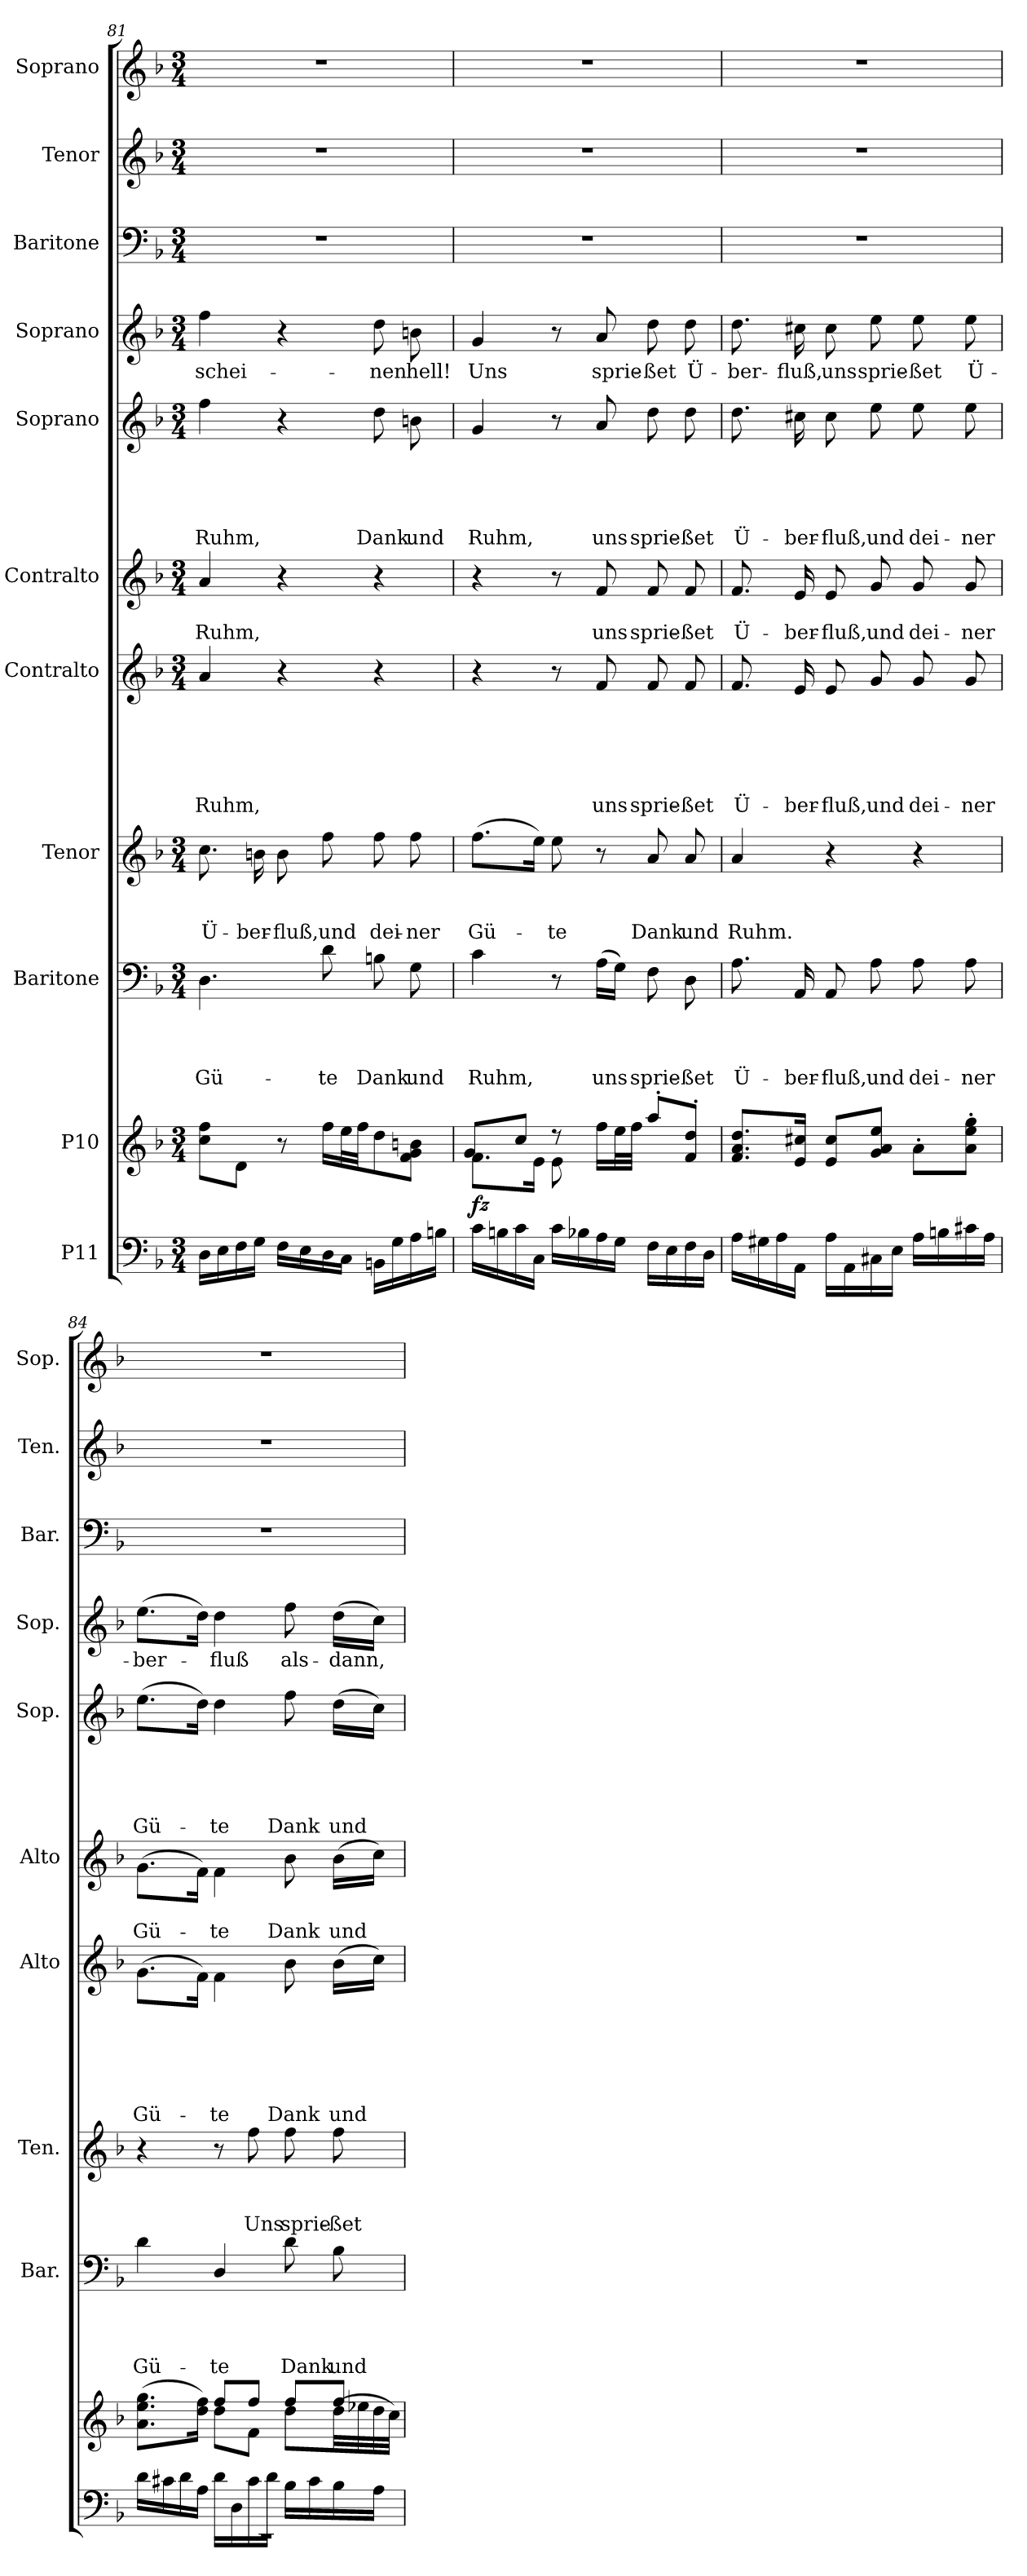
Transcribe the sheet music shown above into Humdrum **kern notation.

**kern	**dynam	**kern	**kern	**text	**text	**text	**text	**kern	**text	**text	**text	**kern	**text	**text	**text	**text	**text	**text	**kern	**text	**text	**kern	**text	**text	**text	**text	**text	**kern	**text	**kern	**kern	**kern
*part11	*part11	*part10	*part9	*part9	*part9	*part9	*part9	*part8	*part8	*part8	*part8	*part7	*part7	*part7	*part7	*part7	*part7	*part7	*part6	*part6	*part6	*part5	*part5	*part5	*part5	*part5	*part5	*part4	*part4	*part3	*part2	*part1
*staff11	*staff11	*staff10	*staff9	*staff9	*staff9	*staff9	*staff9	*staff8	*staff8	*staff8	*staff8	*staff7	*staff7	*staff7	*staff7	*staff7	*staff7	*staff7	*staff6	*staff6	*staff6	*staff5	*staff5	*staff5	*staff5	*staff5	*staff5	*staff4	*staff4	*staff3	*staff2	*staff1
*I"P11	*	*I"P10	*I"Baritone	*	*	*	*	*I"Tenor	*	*	*	*I"Contralto	*	*	*	*	*	*	*I"Contralto	*	*	*I"Soprano	*	*	*	*	*	*I"Soprano	*	*I"Baritone	*I"Tenor	*I"Soprano
*	*	*	*I'Bar.	*	*	*	*	*I'Ten.	*	*	*	*I'Alto	*	*	*	*	*	*	*I'Alto	*	*	*I'Sop.	*	*	*	*	*	*I'Sop.	*	*I'Bar.	*I'Ten.	*I'Sop.
!!LO:PB:g=z
*clefF4	*	*clefG2	*clefF4	*	*	*	*	*clefG2	*	*	*	*clefG2	*	*	*	*	*	*	*clefG2	*	*	*clefG2	*	*	*	*	*	*clefG2	*	*clefF4	*clefG2	*clefG2
*	*	*	*	*	*	*	*	*ITrd7c12	*	*	*	*	*	*	*	*	*	*	*	*	*	*	*	*	*	*	*	*	*	*	*ITrd7c12	*
*k[b-]	*	*k[b-]	*k[b-]	*	*	*	*	*k[b-]	*	*	*	*k[b-]	*	*	*	*	*	*	*k[b-]	*	*	*k[b-]	*	*	*	*	*	*k[b-]	*	*k[b-]	*k[b-]	*k[b-]
*F:	*	*F:	*F:	*	*	*	*	*F:	*	*	*	*F:	*	*	*	*	*	*	*F:	*	*	*F:	*	*	*	*	*	*F:	*	*F:	*F:	*F:
*M3/4	*	*M3/4	*M3/4	*	*	*	*	*M3/4	*	*	*	*M3/4	*	*	*	*	*	*	*M3/4	*	*	*M3/4	*	*	*	*	*	*M3/4	*	*M3/4	*M3/4	*M3/4
=81	=81	=81	=81	=81	=81	=81	=81	=81	=81	=81	=81	=81	=81	=81	=81	=81	=81	=81	=81	=81	=81	=81	=81	=81	=81	=81	=81	=81	=81	=81	=81	=81
*^	*	*^	*	*	*	*	*	*	*	*	*	*	*	*	*	*	*	*	*	*	*	*	*	*	*	*	*	*	*	*	*	*
*	*	*	*	*^	*	*	*	*	*	*	*	*	*	*	*	*	*	*	*	*	*	*	*	*	*	*	*	*	*	*	*	*	*	*
!	!	!	!	!	!	!	!	!	!	!LO:LY:b	!	!	!	!LO:LY:b	!	!	!	!	!	!	!LO:LY:b	!	!	!LO:LY:b	!	!	!	!	!	!LO:LY:b	!	!LO:LY:b	!	!	!
16D\LL	2.ryy	.	2.ryy	2.ryy	8cc\ 8ff\L	4.D\	.	.	.	Gü-	8.c\	.	.	Ü-	4a/	.	.	.	.	.	Ruhm,	4a/	.	Ruhm,	4ff\	.	.	.	.	Ruhm,	4ff\	schei-	2.r	2.r	2.r
16E\	.	.	.	.	.	.	.	.	.	.	.	.	.	.	.	.	.	.	.	.	.	.	.	.	.	.	.	.	.	.	.	.	.	.	.
16F\	.	.	.	.	8d\J	.	.	.	.	.	.	.	.	.	.	.	.	.	.	.	.	.	.	.	.	.	.	.	.	.	.	.	.	.	.
!	!	!	!	!	!	!	!	!	!	!	!	!	!	!LO:LY:b	!	!	!	!	!	!	!	!	!	!	!	!	!	!	!	!	!	!	!	!	!
16G\JJ	.	.	.	.	.	.	.	.	.	.	16Bn\	.	.	-ber-	.	.	.	.	.	.	.	.	.	.	.	.	.	.	.	.	.	.	.	.	.
!	!	!	!	!	!	!	!	!	!	!	!	!	!	!LO:LY:b	!	!	!	!	!	!	!	!	!	!	!	!	!	!	!	!	!	!	!	!	!
16F\LL	.	.	.	.	8r	.	.	.	.	.	8B\	.	.	-fluß,	4r	.	.	.	.	.	.	4r	.	.	4r	.	.	.	.	.	4r	.	.	.	.
16E\	.	.	.	.	.	.	.	.	.	.	.	.	.	.	.	.	.	.	.	.	.	.	.	.	.	.	.	.	.	.	.	.	.	.	.
!	!	!	!	!	!	!	!	!	!	!LO:LY:b	!	!	!	!LO:LY:b	!	!	!	!	!	!	!	!	!	!	!	!	!	!	!	!	!	!	!	!	!
16D\	.	.	.	.	16ff\LL	8d\	.	.	.	-te	8f\	.	.	und	.	.	.	.	.	.	.	.	.	.	.	.	.	.	.	.	.	.	.	.	.
16C\JJ	.	.	.	.	32ee\L	.	.	.	.	.	.	.	.	.	.	.	.	.	.	.	.	.	.	.	.	.	.	.	.	.	.	.	.	.	.
.	.	.	.	.	32ff\JJ	.	.	.	.	.	.	.	.	.	.	.	.	.	.	.	.	.	.	.	.	.	.	.	.	.	.	.	.	.	.
!	!	!	!	!	!	!	!	!	!	!LO:LY:b	!	!	!	!LO:LY:b	!	!	!	!	!	!	!	!	!	!	!	!	!	!	!	!LO:LY:b	!	!LO:LY:b	!	!	!
16BBn\LL	.	.	.	.	8dd\	8Bn\	.	.	.	Dank	8f\	.	.	dei-	4r	.	.	.	.	.	.	4r	.	.	8dd\	.	.	.	.	Dank	8dd\	-nen	.	.	.
16G\	.	.	.	.	.	.	.	.	.	.	.	.	.	.	.	.	.	.	.	.	.	.	.	.	.	.	.	.	.	.	.	.	.	.	.
!	!	!	!	!	!	!	!	!	!	!LO:LY:b	!	!	!	!LO:LY:b	!	!	!	!	!	!	!	!	!	!	!	!	!	!	!	!LO:LY:b	!	!LO:LY:b	!	!	!
16A\	.	.	.	.	8f\ 8g\ 8bn\J	8G\	.	.	.	und	8f\	.	.	-ner	.	.	.	.	.	.	.	.	.	.	8bn\	.	.	.	.	und	8bn\	hell!	.	.	.
16Bn\JJ	.	.	.	.	.	.	.	.	.	.	.	.	.	.	.	.	.	.	.	.	.	.	.	.	.	.	.	.	.	.	.	.	.	.	.
=82	=82	=82	=82	=82	=82	=82	=82	=82	=82	=82	=82	=82	=82	=82	=82	=82	=82	=82	=82	=82	=82	=82	=82	=82	=82	=82	=82	=82	=82	=82	=82	=82	=82	=82	=82
!	!	!LO:DY:a	!	!	!	!	!	!	!	!LO:LY:b	!	!	!	!LO:LY:b	!	!	!	!	!	!	!	!	!	!	!	!	!	!	!	!LO:LY:b	!	!LO:LY:b	!	!	!
16c\LL	2.ryy	fz	2.ryy	8.f\L	8g/L	4c\	.	.	.	Ruhm,	(>8.f\L	.	.	Gü-	4r	.	.	.	.	.	.	4r	.	.	4g/	.	.	.	.	Ruhm,	4g/	Uns	2.r	2.r	2.r
16Bn\	.	.	.	.	.	.	.	.	.	.	.	.	.	.	.	.	.	.	.	.	.	.	.	.	.	.	.	.	.	.	.	.	.	.	.
16c\	.	.	.	.	8cc/J	.	.	.	.	.	.	.	.	.	.	.	.	.	.	.	.	.	.	.	.	.	.	.	.	.	.	.	.	.	.
16C\JJ	.	.	.	16e\Jk	.	.	.	.	.	.	16e\Jk)	.	.	.	.	.	.	.	.	.	.	.	.	.	.	.	.	.	.	.	.	.	.	.	.
!	!	!	!	!	!	!	!	!	!	!	!	!	!	!LO:LY:b	!	!	!	!	!	!	!	!	!	!	!	!	!	!	!	!	!	!	!	!	!
16c\LL	.	.	.	8e\	8rdd	8r	.	.	.	.	8e\	.	.	-te	8r	.	.	.	.	.	.	8r	.	.	8r	.	.	.	.	.	8r	.	.	.	.
16B-X\	.	.	.	.	.	.	.	.	.	.	.	.	.	.	.	.	.	.	.	.	.	.	.	.	.	.	.	.	.	.	.	.	.	.	.
!	!	!	!	!	!	!	!	!	!	!LO:LY:b	!	!	!	!	!	!	!	!	!	!	!LO:LY:b	!	!	!LO:LY:b	!	!	!	!	!	!LO:LY:b	!	!LO:LY:b	!	!	!
16A\	.	.	.	4.ryy	16ff\LL	(>16A\LL	.	.	.	uns	8r	.	.	.	8f/	.	.	.	.	.	uns	8f/	.	uns	8a/	.	.	.	.	uns	8a/	sprie-	.	.	.
16G\JJ	.	.	.	.	32ee\L	16G\JJ)	.	.	.	.	.	.	.	.	.	.	.	.	.	.	.	.	.	.	.	.	.	.	.	.	.	.	.	.	.
.	.	.	.	.	32ff\JJJ	.	.	.	.	.	.	.	.	.	.	.	.	.	.	.	.	.	.	.	.	.	.	.	.	.	.	.	.	.	.
!	!	!	!	!	!	!	!	!	!	!LO:LY:b	!	!	!	!LO:LY:b	!	!	!	!	!	!	!LO:LY:b	!	!	!LO:LY:b	!	!	!	!	!	!LO:LY:b	!	!LO:LY:b	!	!	!
16F\LL	.	.	.	.	8aa'>/L	8F\	.	.	.	sprie-	8A/	.	.	Dank	8f/	.	.	.	.	.	sprie-	8f/	.	sprie-	8dd\	.	.	.	.	sprie-	8dd\	-ßet	.	.	.
16E\	.	.	.	.	.	.	.	.	.	.	.	.	.	.	.	.	.	.	.	.	.	.	.	.	.	.	.	.	.	.	.	.	.	.	.
!	!	!	!	!	!	!	!	!	!	!LO:LY:b	!	!	!	!LO:LY:b	!	!	!	!	!	!	!LO:LY:b	!	!	!LO:LY:b	!	!	!	!	!	!LO:LY:b	!	!LO:LY:b	!	!	!
16F\	.	.	.	.	8f/'< 8dd/'<J	8D\	.	.	.	-ßet	8A/	.	.	und	8f/	.	.	.	.	.	-ßet	8f/	.	-ßet	8dd\	.	.	.	.	-ßet	8dd\	Ü-	.	.	.
16D\JJ	.	.	.	.	.	.	.	.	.	.	.	.	.	.	.	.	.	.	.	.	.	.	.	.	.	.	.	.	.	.	.	.	.	.	.
=83	=83	=83	=83	=83	=83	=83	=83	=83	=83	=83	=83	=83	=83	=83	=83	=83	=83	=83	=83	=83	=83	=83	=83	=83	=83	=83	=83	=83	=83	=83	=83	=83	=83	=83	=83
!	!	!	!	!	!	!	!	!	!	!LO:LY:b	!	!	!	!LO:LY:b	!	!	!	!	!	!	!LO:LY:b	!	!	!LO:LY:b	!	!	!	!	!	!LO:LY:b	!	!LO:LY:b	!	!	!
16A\LL	2.ryy	.	2.ryy	2.ryy	8.f/ 8.a/ 8.dd/L	8.A\	.	.	.	Ü-	4A/	.	.	Ruhm.	8.f/	.	.	.	.	.	Ü-	8.f/	.	Ü-	8.dd\	.	.	.	.	Ü-	8.dd\	-ber-	2.r	2.r	2.r
16G#X\	.	.	.	.	.	.	.	.	.	.	.	.	.	.	.	.	.	.	.	.	.	.	.	.	.	.	.	.	.	.	.	.	.	.	.
16A\	.	.	.	.	.	.	.	.	.	.	.	.	.	.	.	.	.	.	.	.	.	.	.	.	.	.	.	.	.	.	.	.	.	.	.
!	!	!	!	!	!	!	!	!	!	!LO:LY:b	!	!	!	!	!	!	!	!	!	!	!LO:LY:b	!	!	!LO:LY:b	!	!	!	!	!	!LO:LY:b	!	!LO:LY:b	!	!	!
16AA\JJ	.	.	.	.	16e/ 16cc#X/Jk	16AA/	.	.	.	-ber-	.	.	.	.	16e/	.	.	.	.	.	-ber-	16e/	.	-ber-	16cc#X\	.	.	.	.	-ber-	16cc#X\	-fluß,	.	.	.
!	!	!	!	!	!	!	!	!	!	!LO:LY:b	!	!	!	!	!	!	!	!	!	!	!LO:LY:b	!	!	!LO:LY:b	!	!	!	!	!	!LO:LY:b	!	!LO:LY:b	!	!	!
16A\LL	.	.	.	.	8e/ 8cc#/L	8AA/	.	.	.	-fluß,	4r	.	.	.	8e/	.	.	.	.	.	-fluß,	8e/	.	-fluß,	8cc#\	.	.	.	.	-fluß,	8cc#\	uns	.	.	.
16AA\	.	.	.	.	.	.	.	.	.	.	.	.	.	.	.	.	.	.	.	.	.	.	.	.	.	.	.	.	.	.	.	.	.	.	.
!	!	!	!	!	!	!	!	!	!	!LO:LY:b	!	!	!	!	!	!	!	!	!	!	!LO:LY:b	!	!	!LO:LY:b	!	!	!	!	!	!LO:LY:b	!	!LO:LY:b	!	!	!
16C#X\	.	.	.	.	8g/ 8a/ 8ee/J	8A\	.	.	.	und	.	.	.	.	8g/	.	.	.	.	.	und	8g/	.	und	8ee\	.	.	.	.	und	8ee\	sprie-	.	.	.
16E\JJ	.	.	.	.	.	.	.	.	.	.	.	.	.	.	.	.	.	.	.	.	.	.	.	.	.	.	.	.	.	.	.	.	.	.	.
!	!	!	!	!	!	!	!	!	!	!LO:LY:b	!	!	!	!	!	!	!	!	!	!	!LO:LY:b	!	!	!LO:LY:b	!	!	!	!	!	!LO:LY:b	!	!LO:LY:b	!	!	!
16A\LL	.	.	.	.	8a'>\L	8A\	.	.	.	dei-	4r	.	.	.	8g/	.	.	.	.	.	dei-	8g/	.	dei-	8ee\	.	.	.	.	dei-	8ee\	-ßet	.	.	.
16Bn\	.	.	.	.	.	.	.	.	.	.	.	.	.	.	.	.	.	.	.	.	.	.	.	.	.	.	.	.	.	.	.	.	.	.	.
!	!	!	!	!	!	!	!	!	!	!LO:LY:b	!	!	!	!	!	!	!	!	!	!	!LO:LY:b	!	!	!LO:LY:b	!	!	!	!	!	!LO:LY:b	!	!LO:LY:b	!	!	!
16c#X\	.	.	.	.	8a\'> 8ee\'> 8gg\'>J	8A\	.	.	.	-ner	.	.	.	.	8g/	.	.	.	.	.	-ner	8g/	.	-ner	8ee\	.	.	.	.	-ner	8ee\	Ü-	.	.	.
16A\JJ	.	.	.	.	.	.	.	.	.	.	.	.	.	.	.	.	.	.	.	.	.	.	.	.	.	.	.	.	.	.	.	.	.	.	.
!!LO:PB:g=z
=84	=84	=84	=84	=84	=84	=84	=84	=84	=84	=84	=84	=84	=84	=84	=84	=84	=84	=84	=84	=84	=84	=84	=84	=84	=84	=84	=84	=84	=84	=84	=84	=84	=84	=84	=84
!	!LO:N:vis=1	!	!	!	!	!	!	!	!	!LO:LY:b	!	!	!	!	!	!	!	!	!	!	!LO:LY:b	!	!	!LO:LY:b	!	!	!	!	!	!LO:LY:b	!	!LO:LY:b	!	!	!
16d\LL	2.rEE	.	2.ryy	4ryy	(>8.a\ 8.ee\ 8.gg\L	4d\	.	.	.	Gü-	4r	.	.	.	(>8.g\L	.	.	.	.	.	Gü-	(>8.g\L	.	Gü-	(>8.ee\L	.	.	.	.	Gü-	(>8.ee\L	-ber-	2.r	2.r	2.r
16c#X\	.	.	.	.	.	.	.	.	.	.	.	.	.	.	.	.	.	.	.	.	.	.	.	.	.	.	.	.	.	.	.	.	.	.	.
16d\	.	.	.	.	.	.	.	.	.	.	.	.	.	.	.	.	.	.	.	.	.	.	.	.	.	.	.	.	.	.	.	.	.	.	.
16A\JJ	.	.	.	.	16dd\ 16ff\Jk)	.	.	.	.	.	.	.	.	.	16f\Jk)	.	.	.	.	.	.	16f\Jk)	.	.	16dd\Jk)	.	.	.	.	.	16dd\Jk)	.	.	.	.
!	!	!	!	!	!	!	!	!	!	!LO:LY:b	!	!	!	!	!	!	!	!	!	!	!LO:LY:b	!	!	!LO:LY:b	!	!	!	!	!	!LO:LY:b	!	!LO:LY:b	!	!	!
16d\LL	.	.	.	8ff/L	8dd\L	4D/	.	.	.	-te	8r	.	.	.	4f\	.	.	.	.	.	-te	4f\	.	-te	4dd\	.	.	.	.	-te	4dd\	-fluß	.	.	.
16D\	.	.	.	.	.	.	.	.	.	.	.	.	.	.	.	.	.	.	.	.	.	.	.	.	.	.	.	.	.	.	.	.	.	.	.
!	!	!	!	!	!	!	!	!	!	!	!	!	!	!LO:LY:b	!	!	!	!	!	!	!	!	!	!	!	!	!	!	!	!	!	!	!	!	!
16c#\	.	.	.	8ff/J	8f\J	.	.	.	.	.	8f\	.	.	Uns	.	.	.	.	.	.	.	.	.	.	.	.	.	.	.	.	.	.	.	.	.
16d\JJ	.	.	.	.	.	.	.	.	.	.	.	.	.	.	.	.	.	.	.	.	.	.	.	.	.	.	.	.	.	.	.	.	.	.	.
!	!	!	!	!	!	!	!	!	!	!LO:LY:b	!	!	!	!LO:LY:b	!	!	!	!	!	!	!LO:LY:b	!	!	!LO:LY:b	!	!	!	!	!	!LO:LY:b	!	!LO:LY:b	!	!	!
16B-\LL	.	.	.	8ff/L	8dd\L	8d\	.	.	.	Dank	8f\	.	.	sprie-	8b-\	.	.	.	.	.	Dank	8b-\	.	Dank	8ff\	.	.	.	.	Dank	8ff\	als-	.	.	.
16c#\	.	.	.	.	.	.	.	.	.	.	.	.	.	.	.	.	.	.	.	.	.	.	.	.	.	.	.	.	.	.	.	.	.	.	.
!	!	!	!	!	!	!	!	!	!	!LO:LY:b	!	!	!	!LO:LY:b	!	!	!	!	!	!	!LO:LY:b	!	!	!LO:LY:b	!	!	!	!	!	!LO:LY:b	!	!LO:LY:b	!	!	!
16B-\	.	.	.	8ff/J	(>32dd\LL	8B-\	.	.	.	und	8f\	.	.	-ßet	(>16b-\LL	.	.	.	.	.	und	(>16b-\LL	.	und	(>16dd\LL	.	.	.	.	und	(>16dd\LL	-dann,	.	.	.
.	.	.	.	.	32ee-X\	.	.	.	.	.	.	.	.	.	.	.	.	.	.	.	.	.	.	.	.	.	.	.	.	.	.	.	.	.	.
16A\JJ	.	.	.	.	32dd\	.	.	.	.	.	.	.	.	.	16cc\JJ)	.	.	.	.	.	.	16cc\JJ)	.	.	16cc\JJ)	.	.	.	.	.	16cc\JJ)	.	.	.	.
.	.	.	.	.	32cc\JJJ)	.	.	.	.	.	.	.	.	.	.	.	.	.	.	.	.	.	.	.	.	.	.	.	.	.	.	.	.	.	.
*v	*v	*	*	*	*	*	*	*	*	*	*	*	*	*	*	*	*	*	*	*	*	*	*	*	*	*	*	*	*	*	*	*	*	*	*
*	*	*v	*v	*v	*	*	*	*	*	*	*	*	*	*	*	*	*	*	*	*	*	*	*	*	*	*	*	*	*	*	*	*	*	*
=	=	=	=	=	=	=	=	=	=	=	=	=	=	=	=	=	=	=	=	=	=	=	=	=	=	=	=	=	=	=	=	=
*-	*-	*-	*-	*-	*-	*-	*-	*-	*-	*-	*-	*-	*-	*-	*-	*-	*-	*-	*-	*-	*-	*-	*-	*-	*-	*-	*-	*-	*-	*-	*-	*-
